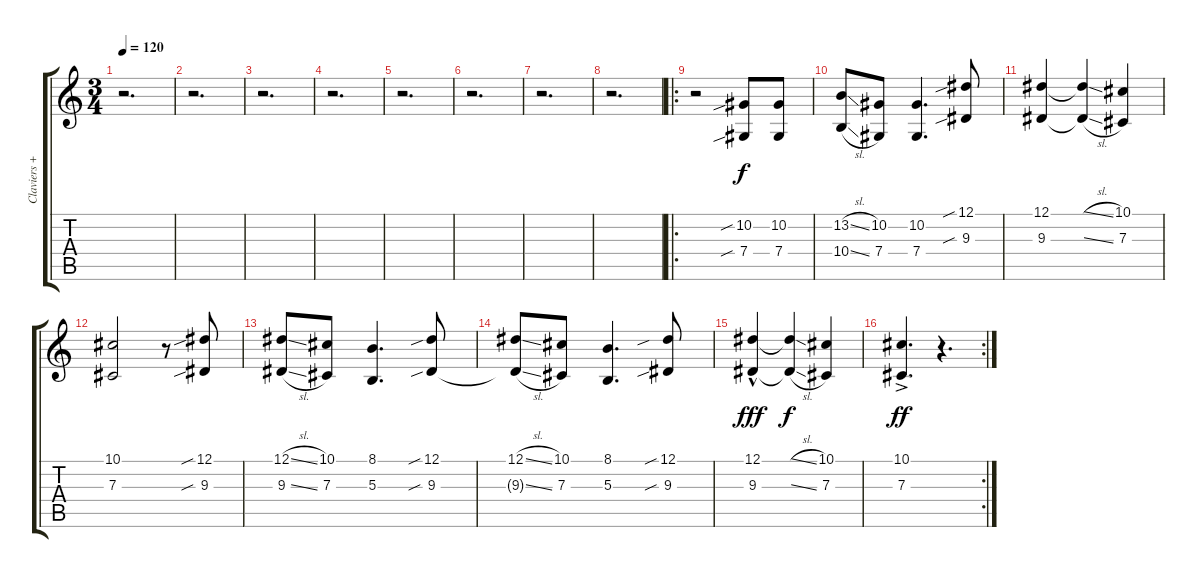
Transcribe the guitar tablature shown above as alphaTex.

\track ("Claviers + Chant" "Claviers +") {instrument stringensemble1}
\staff {score tabs}
\tuning (Eb4 Bb3 Gb3 Db3 Ab2 Eb2) {hide}
\ts (3 4)
\tempo 120
\clef g2
\ks c
r.2{d dy ff} |
r.2{d} |
r.2{d} |
r.2{d} |
r.2{d} |
r.2{d} |
r.2{d} |
r.2{d} |
\ro
r.2{instrument violin} (10.2{sib} 7.4{sib}).8{dy f} (10.2 7.4).8 |
(13.2{sl} 10.4{sl}).8 (10.2 7.4).8 (10.2 7.4).4{d} (12.1{sib} 9.3{sib}).8 |
(12.1 9.3).4 (12.1{sl t} 9.3{sl t}).4 (10.1 7.3).4 |
(10.1 7.3).2 r.8 (12.1{sib} 9.3{sib}).8 |
(12.1{sl} 9.3{sl}).8 (10.1 7.3).8 (8.1 5.3).4{d} (12.1{sib} 9.3{sib}).8 |
(12.1{sl} 9.3{sl t}).8 (10.1 7.3).8 (8.1 5.3).4{d} (12.1{sib} 9.3{sib}).8 |
(12.1{hac} 9.3).4{dy fff} (12.1{sl t} 9.3{sl t}).4{dy f} (10.1 7.3).4 |
\rc 2
(10.1{ac} 7.3{ac}).4{d dy ff} r.4{d}
